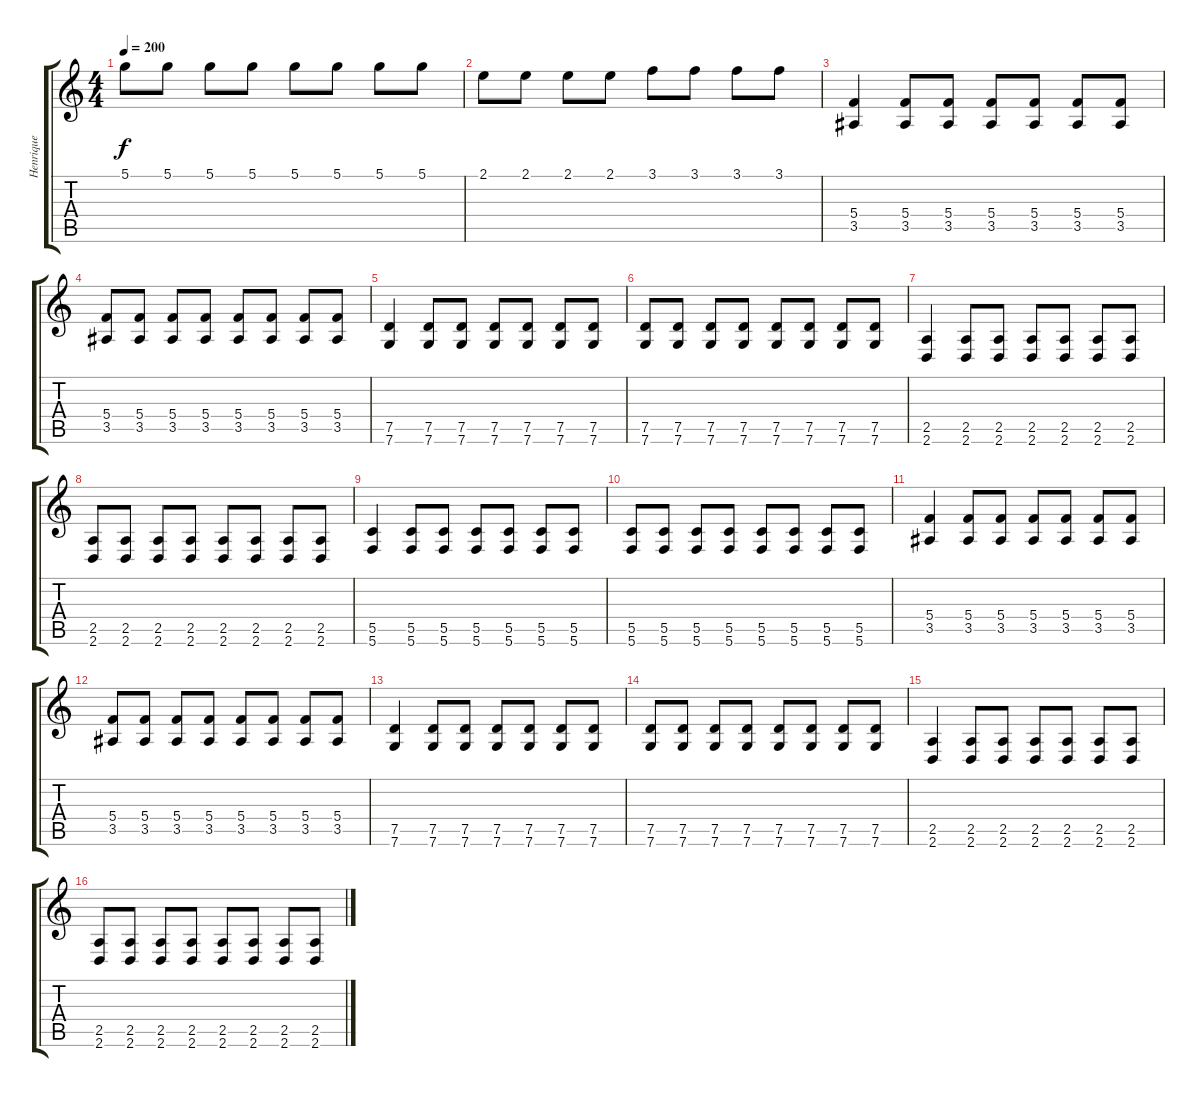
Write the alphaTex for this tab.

\track ("Henrique" "Henrique") {instrument distortionguitar}
\staff {score tabs}
\tuning (D4 A3 F3 C3 G2 C2) {hide}
\ts (4 4)
\tempo 200
\clef g2
\ks c
5.1.8{dy f} 5.1.8 5.1.8 5.1.8 5.1.8 5.1.8 5.1.8 5.1.8 |
2.1.8 2.1.8 2.1.8 2.1.8 3.1.8 3.1.8 3.1.8 3.1.8 |
(5.4 3.5).4 (5.4 3.5).8 (5.4 3.5).8 (5.4 3.5).8 (5.4 3.5).8 (5.4 3.5).8 (5.4 3.5).8 |
(5.4 3.5).8 (5.4 3.5).8 (5.4 3.5).8 (5.4 3.5).8 (5.4 3.5).8 (5.4 3.5).8 (5.4 3.5).8 (5.4 3.5).8 |
(7.5 7.6).4 (7.5 7.6).8 (7.5 7.6).8 (7.5 7.6).8 (7.5 7.6).8 (7.5 7.6).8 (7.5 7.6).8 |
(7.5 7.6).8 (7.5 7.6).8 (7.5 7.6).8 (7.5 7.6).8 (7.5 7.6).8 (7.5 7.6).8 (7.5 7.6).8 (7.5 7.6).8 |
(2.5 2.6).4 (2.5 2.6).8 (2.5 2.6).8 (2.5 2.6).8 (2.5 2.6).8 (2.5 2.6).8 (2.5 2.6).8 |
(2.5 2.6).8 (2.5 2.6).8 (2.5 2.6).8 (2.5 2.6).8 (2.5 2.6).8 (2.5 2.6).8 (2.5 2.6).8 (2.5 2.6).8 |
(5.5 5.6).4 (5.5 5.6).8 (5.5 5.6).8 (5.5 5.6).8 (5.5 5.6).8 (5.5 5.6).8 (5.5 5.6).8 |
(5.5 5.6).8 (5.5 5.6).8 (5.5 5.6).8 (5.5 5.6).8 (5.5 5.6).8 (5.5 5.6).8 (5.5 5.6).8 (5.5 5.6).8 |
(5.4 3.5).4 (5.4 3.5).8 (5.4 3.5).8 (5.4 3.5).8 (5.4 3.5).8 (5.4 3.5).8 (5.4 3.5).8 |
(5.4 3.5).8 (5.4 3.5).8 (5.4 3.5).8 (5.4 3.5).8 (5.4 3.5).8 (5.4 3.5).8 (5.4 3.5).8 (5.4 3.5).8 |
(7.5 7.6).4 (7.5 7.6).8 (7.5 7.6).8 (7.5 7.6).8 (7.5 7.6).8 (7.5 7.6).8 (7.5 7.6).8 |
(7.5 7.6).8 (7.5 7.6).8 (7.5 7.6).8 (7.5 7.6).8 (7.5 7.6).8 (7.5 7.6).8 (7.5 7.6).8 (7.5 7.6).8 |
(2.5 2.6).4 (2.5 2.6).8 (2.5 2.6).8 (2.5 2.6).8 (2.5 2.6).8 (2.5 2.6).8 (2.5 2.6).8 |
(2.5 2.6).8 (2.5 2.6).8 (2.5 2.6).8 (2.5 2.6).8 (2.5 2.6).8 (2.5 2.6).8 (2.5 2.6).8 (2.5 2.6).8
